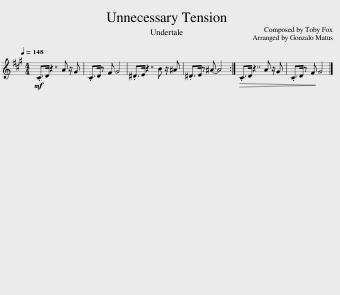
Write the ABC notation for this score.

X:1
L:1/8
Q:1/4=148
M:4/4
I:linebreak $
K:A
V:1 treble
V:1
!mf! .C>D z7/2 A z/ G | .C>D z F G4 | .^D>E z7/2 B z/ ^A | .^D>E z ^A- A4 :|!>(! .C>D z7/2 A z/ G | %5
 .C>D z F!>)! G4 |] %6
